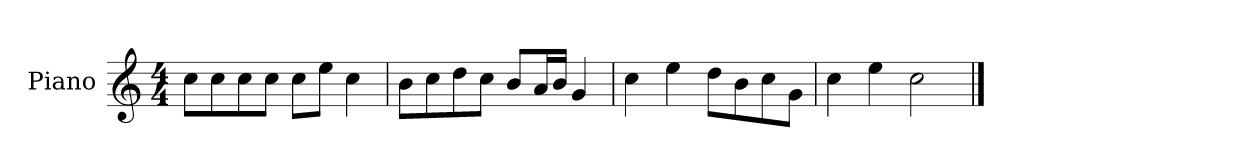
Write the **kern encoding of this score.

**kern
*part1
*staff1
*I"Piano
*I'P-no
*clefG2
*k[]
*M4/4
*MM90
=1
8cc\L
8cc\
8cc\
8cc\J
8cc\L
8ee\J
4cc\
=2
8b\L
8cc\
8dd\
8cc\J
8b/L
16a/L
16b/JJ
4g/
=3
4cc\
4ee\
8dd\L
8b\
8cc\
8g\J
=4
4cc\
4ee\
2cc\
==
*-
